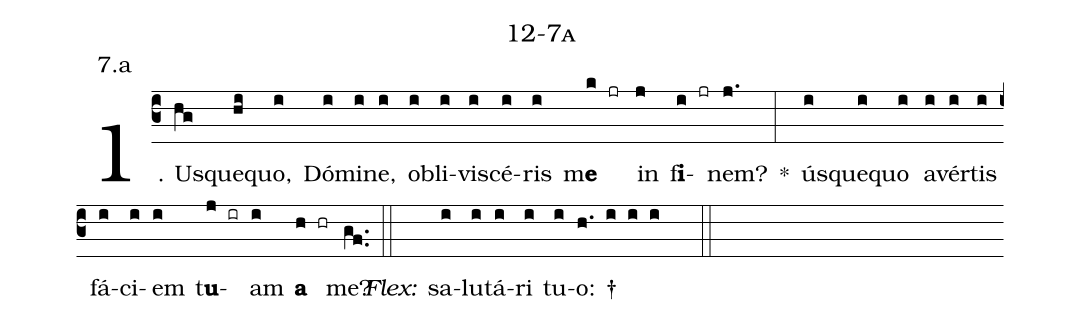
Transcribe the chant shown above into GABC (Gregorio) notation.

name: 12-7a;
annotation: 7.a;
%%
(c3)1. Us(hg)que(hi)quo,(i) Dó(i)mi(i)ne,(i) ob(i)li(i)vi(i)scé(i)ris(i) m<b>e</b>(k jr) in(j) f<b>i</b>(i jr)nem?(j.) *(:) ús(i)que(i)quo(i) a(i)vér(i)tis(i) fá(i)ci(i)em(i) t<b>u</b>(j ir)am(i) <b>a</b>(h hr) me?(gf..) (::)
<i>Flex:</i>()  sa(i)lu(i)tá(i)ri(i) tu(i)o: †(h. i i i  ::)
